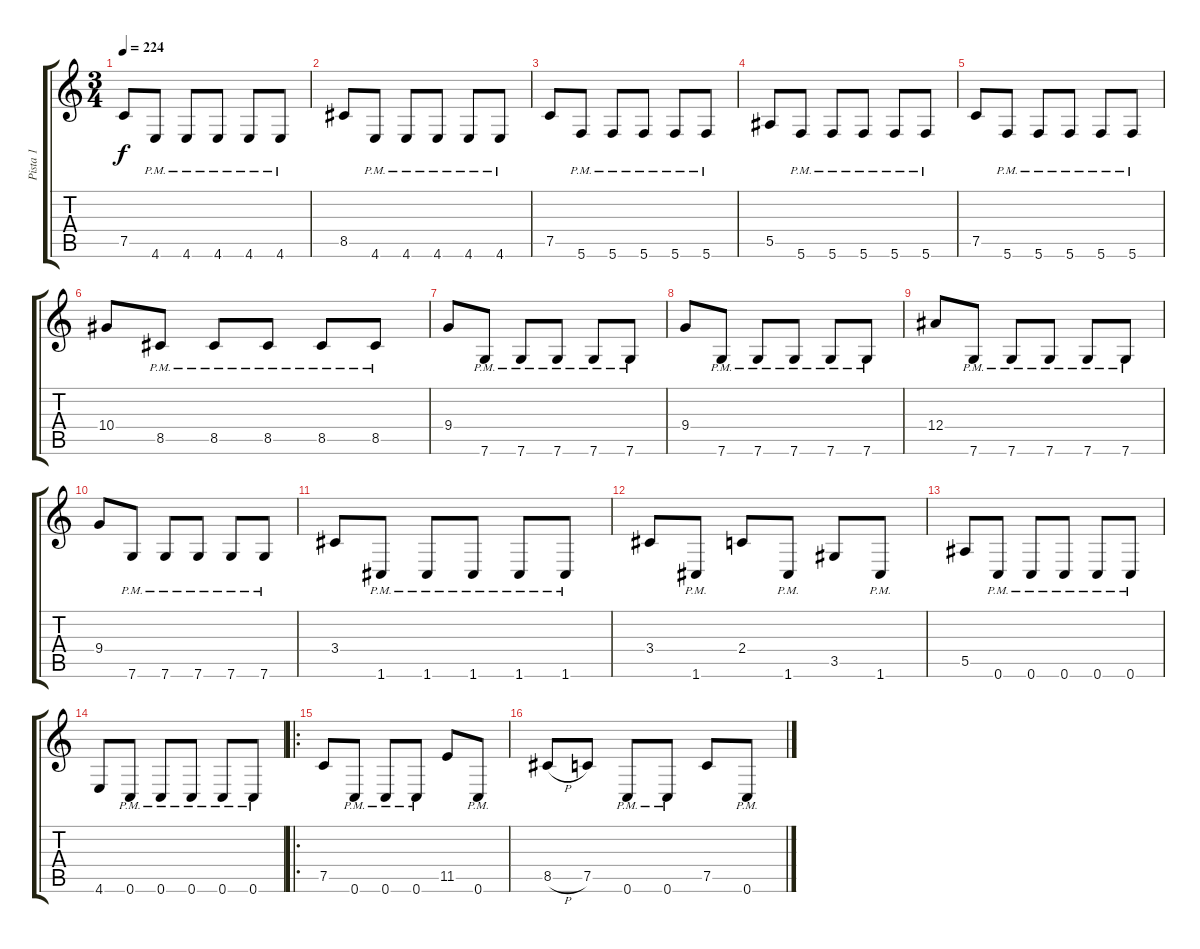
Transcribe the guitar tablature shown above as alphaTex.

\track ("Pista 1" "Pista 1") {instrument distortionguitar}
\staff {score tabs}
\tuning (C4 G3 Eb3 Bb2 F2 C2) {hide}
\ts (3 4)
\tempo 224
\clef g2
\ks c
7.5.8{dy f} 4.6{pm}.8 4.6{pm}.8 4.6{pm}.8 4.6{pm}.8 4.6{pm}.8 |
8.5.8 4.6{pm}.8 4.6{pm}.8 4.6{pm}.8 4.6{pm}.8 4.6{pm}.8 |
7.5.8 5.6{pm}.8 5.6{pm}.8 5.6{pm}.8 5.6{pm}.8 5.6{pm}.8 |
5.5.8 5.6{pm}.8 5.6{pm}.8 5.6{pm}.8 5.6{pm}.8 5.6{pm}.8 |
7.5.8 5.6{pm}.8 5.6{pm}.8 5.6{pm}.8 5.6{pm}.8 5.6{pm}.8 |
10.4.8 8.5{pm}.8 8.5{pm}.8 8.5{pm}.8 8.5{pm}.8 8.5{pm}.8 |
9.4.8 7.6{pm}.8 7.6{pm}.8 7.6{pm}.8 7.6{pm}.8 7.6{pm}.8 |
9.4.8 7.6{pm}.8 7.6{pm}.8 7.6{pm}.8 7.6{pm}.8 7.6{pm}.8 |
12.4.8 7.6{pm}.8 7.6{pm}.8 7.6{pm}.8 7.6{pm}.8 7.6{pm}.8 |
9.4.8 7.6{pm}.8 7.6{pm}.8 7.6{pm}.8 7.6{pm}.8 7.6{pm}.8 |
3.4.8 1.6{pm}.8 1.6{pm}.8 1.6{pm}.8 1.6{pm}.8 1.6{pm}.8 |
3.4.8 1.6{pm}.8 2.4.8 1.6{pm}.8 3.5.8 1.6{pm}.8 |
5.5.8 0.6{pm}.8 0.6{pm}.8 0.6{pm}.8 0.6{pm}.8 0.6{pm}.8 |
4.6.8 0.6{pm}.8 0.6{pm}.8 0.6{pm}.8 0.6{pm}.8 0.6{pm}.8 |
\ro
7.5.8 0.6{pm}.8 0.6{pm}.8 0.6{pm}.8 11.5.8 0.6{pm}.8 |
8.5{h}.8 7.5.8 0.6{pm}.8 0.6{pm}.8 7.5.8 0.6{pm}.8
